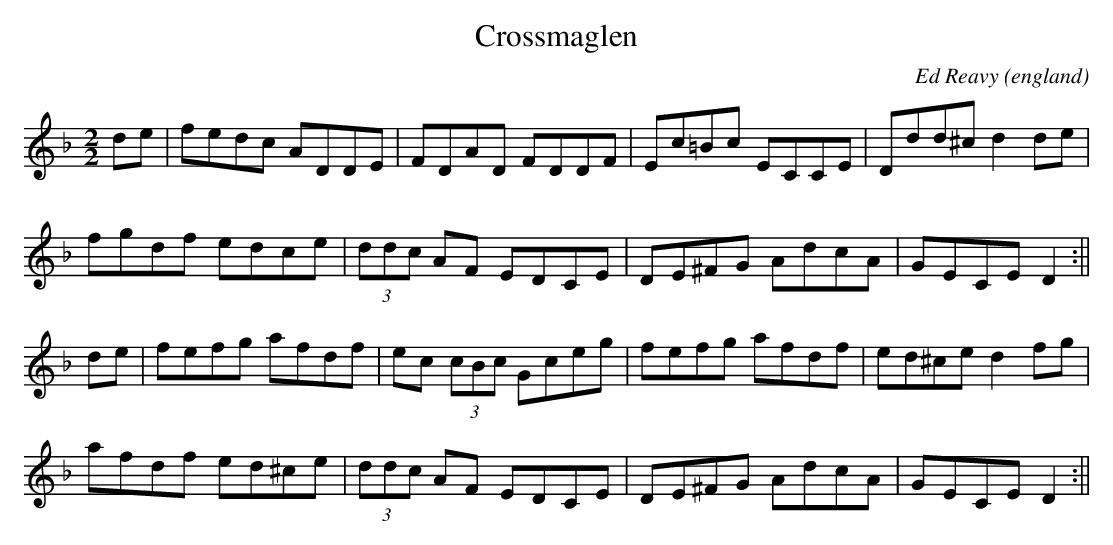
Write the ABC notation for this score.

X:1
T:Crossmaglen
O:england
C:Ed Reavy
M:2/2
L:1/8
K:F
de|fedc ADDE|FDAD FDDF|Ec=Bc ECCE|Ddd^c d2 de|
fgdf edce|(3ddc AF EDCE|DE^FG AdcA|GECE D2:||
de|fefg afdf|ec (3cBc Gceg|fefg afdf|ed^ce d2 fg|
afdf ed^ce|(3ddc AF EDCE|DE^FG AdcA|GECE D2:||
